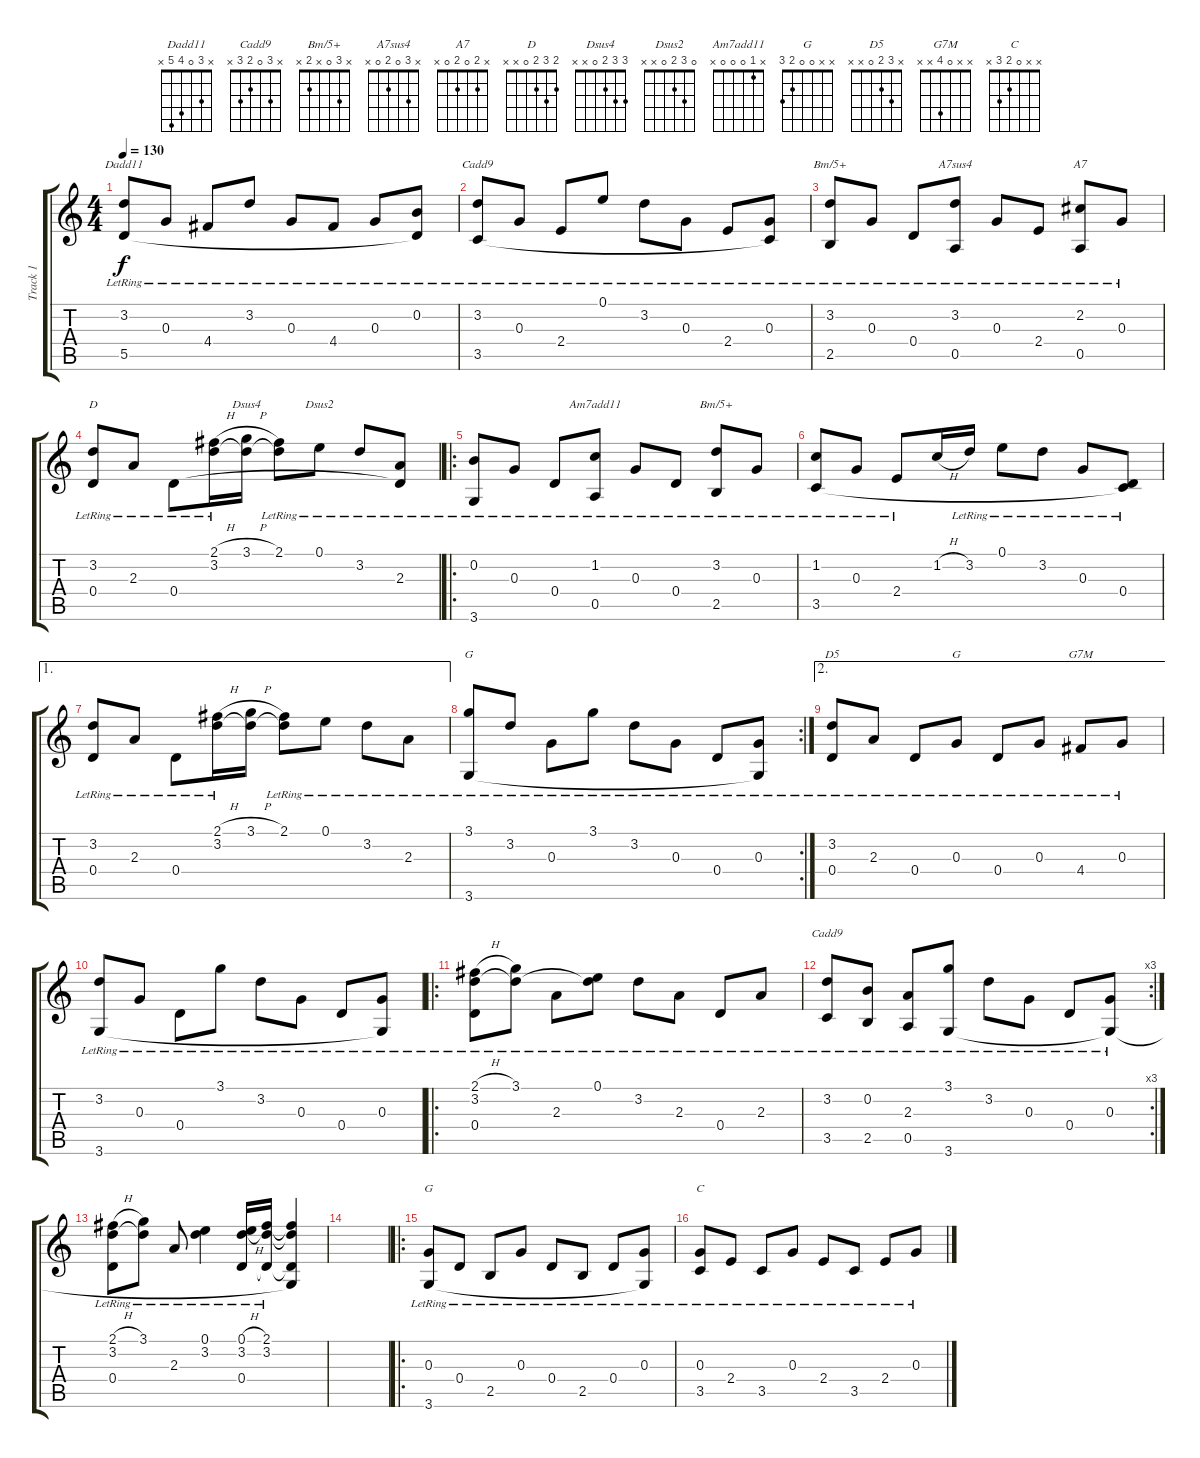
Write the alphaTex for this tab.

\track ("Track 1" "Track 1") {instrument acousticguitarsteel}
\staff {score tabs}
\tuning (E4 B3 G3 D3 A2 E2) {hide}
\chord ("Dadd11" x 3 0 4 5 x)
\chord ("Cadd9" 0 3 0 2 3 x)
\chord ("Bm/5+" x 3 0 0 2 x)
\chord ("A7sus4" x 3 0 2 0 x)
\chord ("A7" x 2 0 2 0 x)
\chord ("D" 2 3 2 0 x x)
\chord ("Dsus4" 3 3 2 0 x x)
\chord ("Dsus2" 0 3 2 0 x x)
\chord ("Am7add11" x 1 0 0 0 x)
\chord ("Bm/5+" x 3 0 x 2 x)
\chord ("G" 3 3 0 0 2 3)
\chord ("D5" x 3 2 0 x x)
\chord ("G" x x 0 0 x x)
\chord ("G7M" x x 0 4 x x)
\chord ("Cadd9" x 3 0 2 3 x)
\chord ("G" x x 0 0 2 3)
\chord ("C" x x 0 2 3 x)
\ts (4 4)
\tempo 130
\clef g2
\ks c
(3.2{lr} 5.5{lr}).8{ch "Dadd11" dy f} 0.3{lr}.8 4.4{lr}.8 3.2{lr}.8 0.3{lr}.8 4.4{lr}.8 0.3{lr}.8 (0.2{lr} 5.5{t}).8 |
(3.2{lr} 3.5{lr}).8{ch "Cadd9"} 0.3{lr}.8 2.4{lr}.8 0.1{lr}.8 3.2{lr}.8 0.3{lr}.8 2.4{lr}.8 (0.3{lr} 3.5{t}).8 |
(3.2{lr} 2.5{lr}).8{ch "Bm/5+"} 0.3{lr}.8 0.4{lr}.8 (3.2{lr} 0.5{lr}).8{ch "A7sus4"} 0.3{lr}.8 2.4{lr}.8 (2.2{lr} 0.5{lr}).8{ch "A7"} 0.3{lr}.8 |
(3.2{lr} 0.4{lr}).8{ch "D"} 2.3{lr}.8 0.4{lr}.8 (2.1{h} 3.2{lr}).16 (3.1{h} 3.2{t}).16{ch "Dsus4"} (2.1{lr} 3.2{t}).8 0.1{lr}.8{ch "Dsus2"} 3.2{lr}.8 (2.3{lr} 0.4{t}).8 |
\ro
(0.2{lr} 3.6{lr}).8 0.3{lr}.8 0.4{lr}.8 (1.2{lr} 0.5{lr}).8{ch "Am7add11"} 0.3{lr}.8 0.4{lr}.8 (3.2{lr} 2.5{lr}).8{ch "Bm/5+"} 0.3{lr}.8 |
(1.2{lr} 3.5{lr}).8 0.3{lr}.8 2.4{lr}.8 1.2{h}.16 3.2{lr}.16 0.1{lr}.8 3.2{lr}.8 0.3{lr}.8 (0.4{lr} 3.5{t}).8 |
\ae 1
(3.2{lr} 0.4{lr}).8 2.3{lr}.8 0.4{lr}.8 (2.1{h} 3.2{lr}).16 (3.1{h} 3.2{t}).16 (2.1{lr} 3.2{t}).8 0.1{lr}.8 3.2{lr}.8 2.3{lr}.8 |
\rc 2
(3.1{lr} 3.6{lr}).8{ch "G"} 3.2{lr}.8 0.3{lr}.8 3.1{lr}.8 3.2{lr}.8 0.3{lr}.8 0.4{lr}.8 (0.3{lr} 3.6{t}).8 |
\ae 2
(3.2{lr} 0.4{lr}).8{ch "D5"} 2.3{lr}.8 0.4{lr}.8 0.3{lr}.8{ch "G"} 0.4{lr}.8 0.3{lr}.8 4.4{lr}.8{ch "G7M"} 0.3{lr}.8 |
(3.2{lr} 3.6{lr}).8 0.3{lr}.8 0.4{lr}.8 3.1{lr}.8 3.2{lr}.8 0.3{lr}.8 0.4{lr}.8 (0.3{lr} 3.6{t}).8 |
\ro
(2.1{h} 3.2{lr} 0.4{lr}).8 (3.1{lr} 3.2{t}).8 2.3{lr}.8 (0.1{lr} 3.2{t}).8 3.2{lr}.8 2.3{lr}.8 0.4{lr}.8 2.3{lr}.8 |
\rc 3
(3.2{lr} 3.5{lr}).8{ch "Cadd9"} (0.2{lr} 2.5{lr}).8 (2.3{lr} 0.5{lr}).8 (3.1{lr} 3.6{lr}).8 3.2{lr}.8 0.3{lr}.8 0.4{lr}.8 (0.3{lr} 3.6{t}).8 |
(2.1{h} 3.2{lr} 0.4{lr}).8 (3.1{lr} 3.2{t}).8 2.3{lr}.8 (0.1{lr} 3.2{lr}).4 (0.1{h} 3.2{h} 0.4{lr}).16 (2.1{lr} 3.2{lr} 0.4{t}).16 (2.1{t} 3.2{t} 0.4{t} 3.6{t}).4 |
|
\ro
(0.3{lr} 3.6{lr}).8{ch "G"} 0.4{lr}.8 2.5{lr}.8 0.3{lr}.8 0.4{lr}.8 2.5{lr}.8 0.4{lr}.8 (0.3{lr} 3.6{t}).8 |
(0.3{lr} 3.5{lr}).8{ch "C"} 2.4{lr}.8 3.5{lr}.8 0.3{lr}.8 2.4{lr}.8 3.5{lr}.8 2.4{lr}.8 0.3{lr}.8
